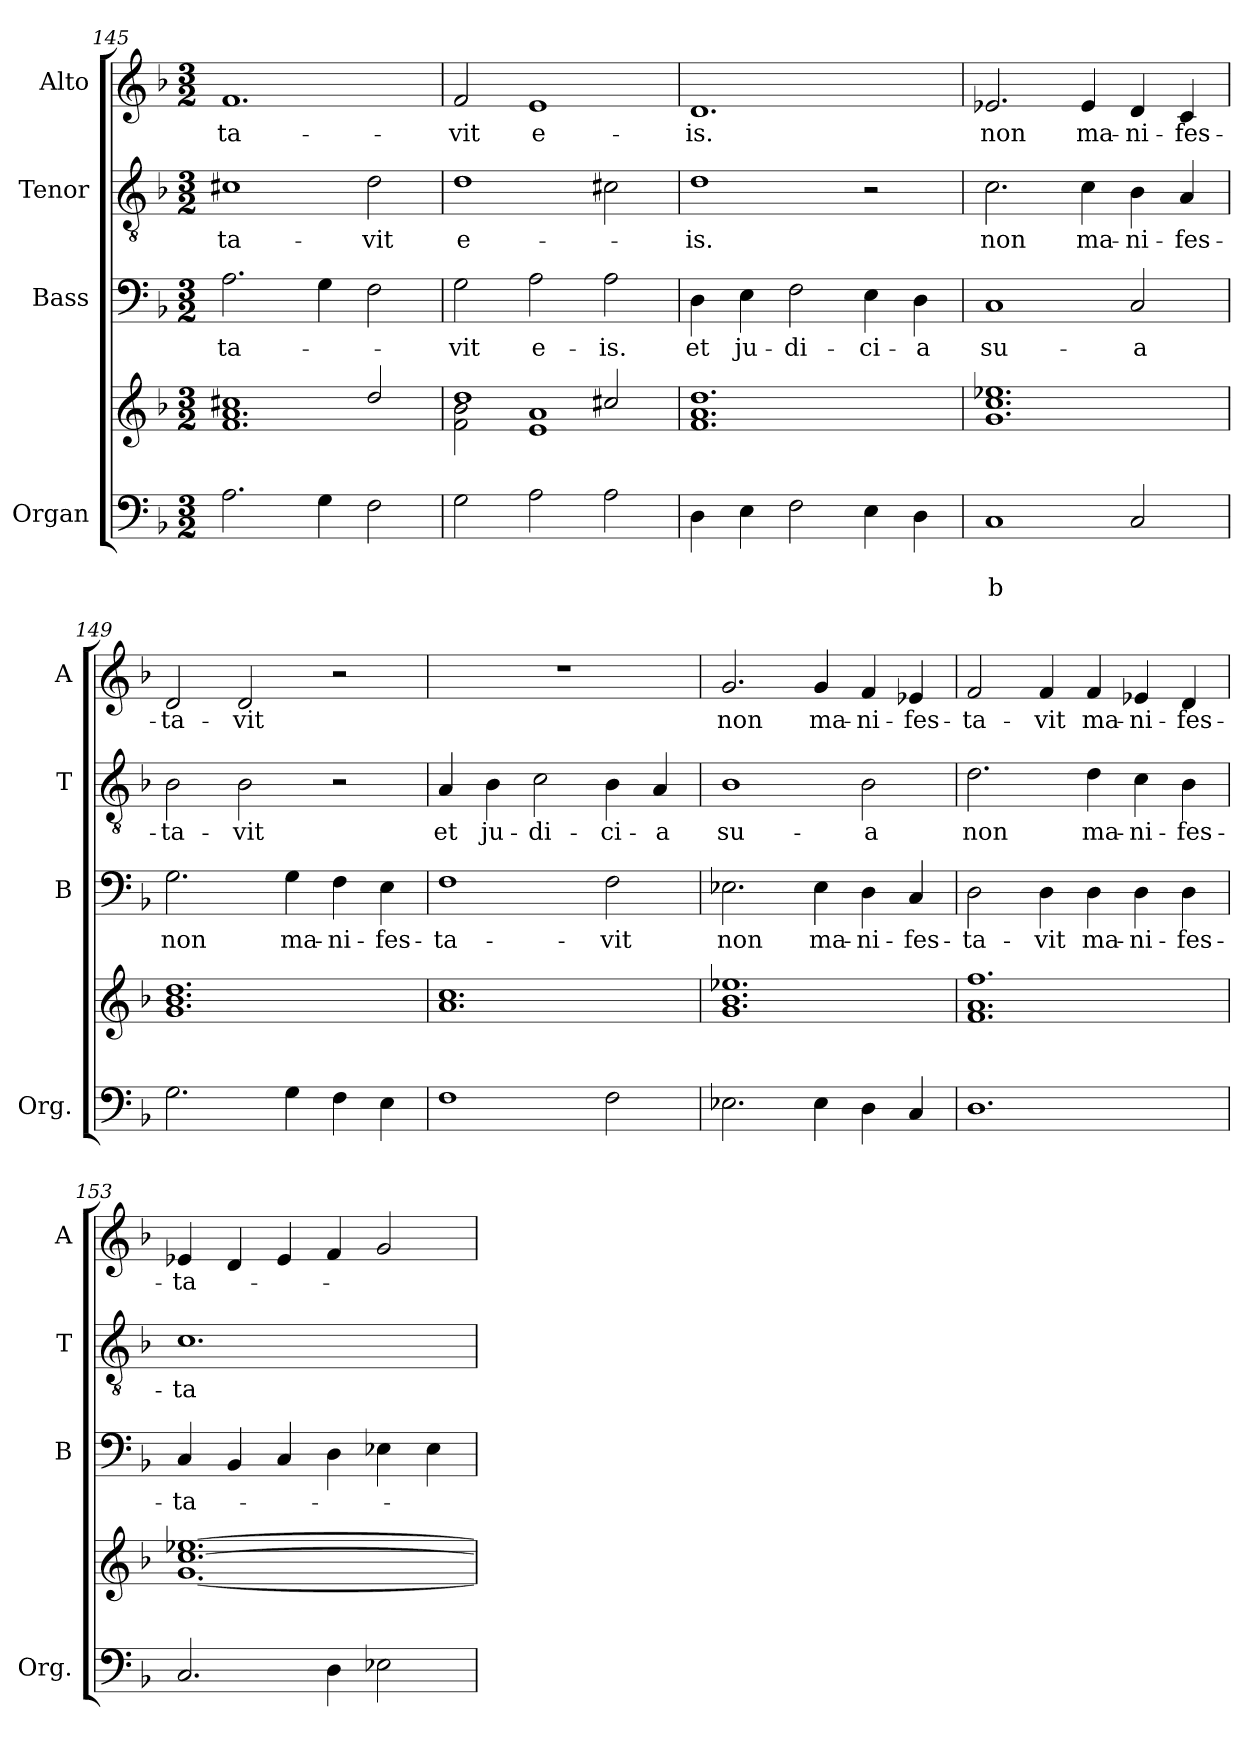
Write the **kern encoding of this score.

**kern	**text	**text	**kern	**kern	**text	**kern	**text	**kern	**text
*part4	*part4	*part4	*part4	*part3	*part3	*part2	*part2	*part1	*part1
*staff5	*staff5	*staff5	*staff4	*staff3	*staff3	*staff2	*staff2	*staff1	*staff1
*I"Organ	*	*	*	*I"Bass	*	*I"Tenor	*	*I"Alto	*
*I'Org.	*	*	*	*I'B	*	*I'T	*	*I'A	*
*clefF4	*	*	*clefG2	*clefF4	*	*clefGv2	*	*clefG2	*
*k[b-]	*	*	*k[b-]	*k[b-]	*	*k[b-]	*	*k[b-]	*
*F:	*	*	*F:	*F:	*	*F:	*	*F:	*
*M3/2	*	*	*M3/2	*M3/2	*	*M3/2	*	*M3/2	*
=145	=145	=145	=145	=145	=145	=145	=145	=145	=145
*	*	*	*^	*	*	*	*	*	*
!	!	!	!	!	!	!LO:LY:b	!	!LO:LY:b	!	!LO:LY:b
2.A\	.	.	1cc#X!	1.f! 1.a!	2.A\	-ta-	1c#X	-ta-	1.f	-ta-
4G\	.	.	.	.	4G\	.	.	.	.	.
!	!	!	!	!	!	!	!	!LO:LY:b	!	!
2F\	.	.	2dd!/	.	2F\	.	2d\	-vit	.	.
=146	=146	=146	=146	=146	=146	=146	=146	=146	=146	=146
!	!	!	!	!	!	!LO:LY:b	!	!LO:LY:b	!	!LO:LY:b
2G\	.	.	1dd!	2f!\ 2b-!\	2G\	-vit	1d	e-	2f/	-vit
!	!	!	!	!	!	!LO:LY:b	!	!	!	!LO:LY:b
2A\	.	.	.	1e! 1a!	2A\	e-	.	.	1e	e-
!	!	!	!	!	!	!LO:LY:b	!	!	!	!
2A\	.	.	2cc#X!/	.	2A\	-is.	2c#X\	.	.	.
*	*	*	*v	*v	*	*	*	*	*	*
=147	=147	=147	=147	=147	=147	=147	=147	=147	=147
!	!	!	!	!	!LO:LY:b	!	!LO:LY:b	!	!LO:LY:b
4D\	.	.	1.f! 1.a! 1.dd!	4D\	et	1d	-is.	1.d	-is.
!	!	!	!	!	!LO:LY:b	!	!	!	!
4E\	.	.	.	4E\	ju-	.	.	.	.
!	!	!	!	!	!LO:LY:b	!	!	!	!
2F\	.	.	.	2F\	-di-	.	.	.	.
!	!	!	!	!	!LO:LY:b	!	!	!	!
4E\	.	.	.	4E\	-ci-	2r	.	.	.
!	!	!	!	!	!LO:LY:b	!	!	!	!
4D\	.	.	.	4D\	-a	.	.	.	.
!!LO:LB:g=z
=148	=148	=148	=148	=148	=148	=148	=148	=148	=148
!	!	!LO:LY:b	!	!	!LO:LY:b	!	!LO:LY:b	!	!LO:LY:b
1C	.	b	1.g! 1.cc! 1.ee-X!	1C	su-	2.c\	non	2.e-X/	non
!	!	!	!	!	!	!	!LO:LY:b	!	!LO:LY:b
.	.	.	.	.	.	4c\	ma-	4e-/	ma-
!	!	!	!	!	!LO:LY:b	!	!LO:LY:b	!	!LO:LY:b
2C/	.	.	.	2C/	-a	4B-\	-ni-	4d/	-ni-
!	!	!	!	!	!	!	!LO:LY:b	!	!LO:LY:b
.	.	.	.	.	.	4A/	-fes-	4c/	-fes-
=149	=149	=149	=149	=149	=149	=149	=149	=149	=149
!	!	!	!	!	!LO:LY:b	!	!LO:LY:b	!	!LO:LY:b
2.G\	.	.	1.g! 1.b-! 1.dd!	2.G\	non	2B-\	-ta-	2d/	-ta-
!	!	!	!	!	!	!	!LO:LY:b	!	!LO:LY:b
.	.	.	.	.	.	2B-\	-vit	2d/	-vit
!	!	!	!	!	!LO:LY:b	!	!	!	!
4G\	.	.	.	4G\	ma-	.	.	.	.
!	!	!	!	!	!LO:LY:b	!	!	!	!
4F\	.	.	.	4F\	-ni-	2r	.	2r	.
!	!	!	!	!	!LO:LY:b	!	!	!	!
4E\	.	.	.	4E\	-fes-	.	.	.	.
=150	=150	=150	=150	=150	=150	=150	=150	=150	=150
!	!	!	!	!	!LO:LY:b	!	!LO:LY:b	!	!
1F	.	.	1.a! 1.cc!	1F	-ta-	4A/	et	1.r	.
!	!	!	!	!	!	!	!LO:LY:b	!	!
.	.	.	.	.	.	4B-\	ju-	.	.
!	!	!	!	!	!	!	!LO:LY:b	!	!
.	.	.	.	.	.	2c\	-di-	.	.
!	!	!	!	!	!LO:LY:b	!	!LO:LY:b	!	!
2F\	.	.	.	2F\	-vit	4B-\	-ci-	.	.
!	!	!	!	!	!	!	!LO:LY:b	!	!
.	.	.	.	.	.	4A/	-a	.	.
=151	=151	=151	=151	=151	=151	=151	=151	=151	=151
!	!	!	!	!	!LO:LY:b	!	!LO:LY:b	!	!LO:LY:b
2.E-X\	.	.	1.g! 1.b-! 1.ee-X!	2.E-X\	non	1B-	su-	2.g/	non
!	!	!	!	!	!LO:LY:b	!	!	!	!LO:LY:b
4E-\	.	.	.	4E-\	ma-	.	.	4g/	ma-
!	!	!	!	!	!LO:LY:b	!	!LO:LY:b	!	!LO:LY:b
4D\	.	.	.	4D\	-ni-	2B-\	-a	4f/	-ni-
!	!	!	!	!	!LO:LY:b	!	!	!	!LO:LY:b
4C/	.	.	.	4C/	-fes-	.	.	4e-X/	-fes-
=152	=152	=152	=152	=152	=152	=152	=152	=152	=152
!	!	!	!	!	!LO:LY:b	!	!LO:LY:b	!	!LO:LY:b
1.D	.	.	1.f! 1.a! 1.ff!	2D\	-ta-	2.d\	non	2f/	-ta-
!	!	!	!	!	!LO:LY:b	!	!	!	!LO:LY:b
.	.	.	.	4D\	-vit	.	.	4f/	-vit
!	!	!	!	!	!LO:LY:b	!	!LO:LY:b	!	!LO:LY:b
.	.	.	.	4D\	ma-	4d\	ma-	4f/	ma-
!	!	!	!	!	!LO:LY:b	!	!LO:LY:b	!	!LO:LY:b
.	.	.	.	4D\	-ni-	4c\	-ni-	4e-X/	-ni-
!	!	!	!	!	!LO:LY:b	!	!LO:LY:b	!	!LO:LY:b
.	.	.	.	4D\	-fes-	4B-\	-fes-	4d/	-fes-
!!LO:LB:g=z
=153	=153	=153	=153	=153	=153	=153	=153	=153	=153
*	*	*	*^	*	*	*	*	*	*
!	!	!	!	!	!	!LO:LY:b	!	!LO:LY:b	!	!LO:LY:b
2.C/	.	.	[>1.cc! [>1.ee-X!	[<1.g!	4C/	-ta-	1.c	-ta-	4e-X/	-ta-
.	.	.	.	.	4BB-/	.	.	.	4d/	.
.	.	.	.	.	4C/	.	.	.	4e-/	.
4D\	.	.	.	.	4D\	.	.	.	4f/	.
2E-X\	.	.	.	.	4E-X\	.	.	.	2g/	.
.	.	.	.	.	4E-\	.	.	.	.	.
*	*	*	*v	*v	*	*	*	*	*	*
=	=	=	=	=	=	=	=	=	=
*-	*-	*-	*-	*-	*-	*-	*-	*-	*-
